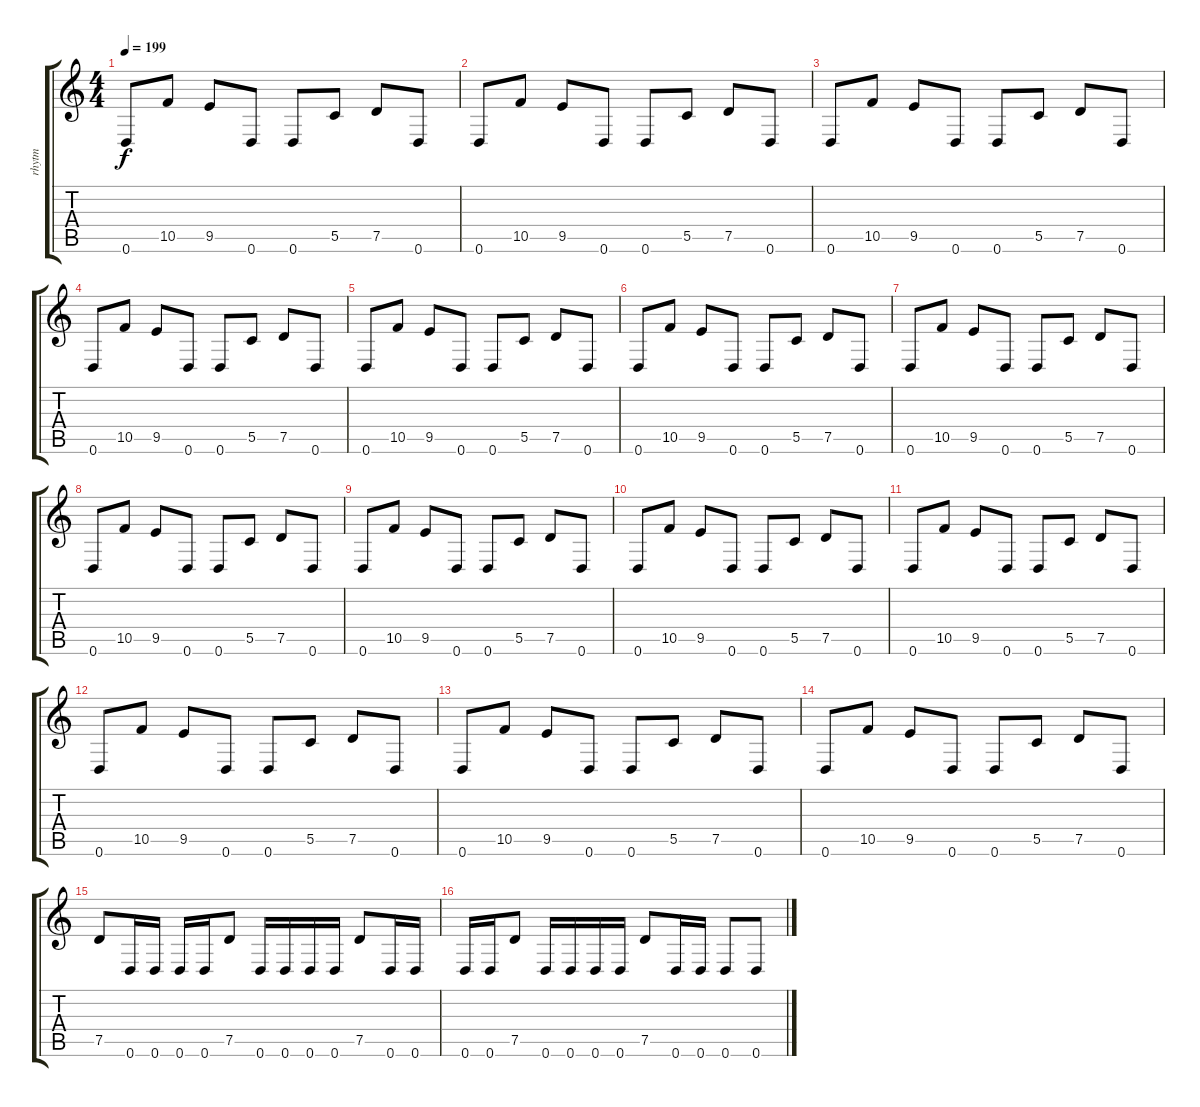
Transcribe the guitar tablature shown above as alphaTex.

\track ("rhytm" "rhytm") {instrument distortionguitar}
\staff {score tabs}
\tuning (D4 A3 F3 C3 G2 D2) {hide}
\ts (4 4)
\tempo 199
\clef g2
\ks c
0.6.8{dy f} 10.5.8 9.5.8 0.6.8 0.6.8 5.5.8 7.5.8 0.6.8 |
0.6.8 10.5.8 9.5.8 0.6.8 0.6.8 5.5.8 7.5.8 0.6.8 |
0.6.8 10.5.8 9.5.8 0.6.8 0.6.8 5.5.8 7.5.8 0.6.8 |
0.6.8 10.5.8 9.5.8 0.6.8 0.6.8 5.5.8 7.5.8 0.6.8 |
0.6.8 10.5.8 9.5.8 0.6.8 0.6.8 5.5.8 7.5.8 0.6.8 |
0.6.8 10.5.8 9.5.8 0.6.8 0.6.8 5.5.8 7.5.8 0.6.8 |
0.6.8 10.5.8 9.5.8 0.6.8 0.6.8 5.5.8 7.5.8 0.6.8 |
0.6.8 10.5.8 9.5.8 0.6.8 0.6.8 5.5.8 7.5.8 0.6.8 |
0.6.8 10.5.8 9.5.8 0.6.8 0.6.8 5.5.8 7.5.8 0.6.8 |
0.6.8 10.5.8 9.5.8 0.6.8 0.6.8 5.5.8 7.5.8 0.6.8 |
0.6.8 10.5.8 9.5.8 0.6.8 0.6.8 5.5.8 7.5.8 0.6.8 |
0.6.8 10.5.8 9.5.8 0.6.8 0.6.8 5.5.8 7.5.8 0.6.8 |
0.6.8 10.5.8 9.5.8 0.6.8 0.6.8 5.5.8 7.5.8 0.6.8 |
0.6.8 10.5.8 9.5.8 0.6.8 0.6.8 5.5.8 7.5.8 0.6.8 |
7.5.8 0.6.16 0.6.16 0.6.16 0.6.16 7.5.8 0.6.16 0.6.16 0.6.16 0.6.16 7.5.8 0.6.16 0.6.16 |
0.6.16 0.6.16 7.5.8 0.6.16 0.6.16 0.6.16 0.6.16 7.5.8 0.6.16 0.6.16 0.6.8 0.6.8
